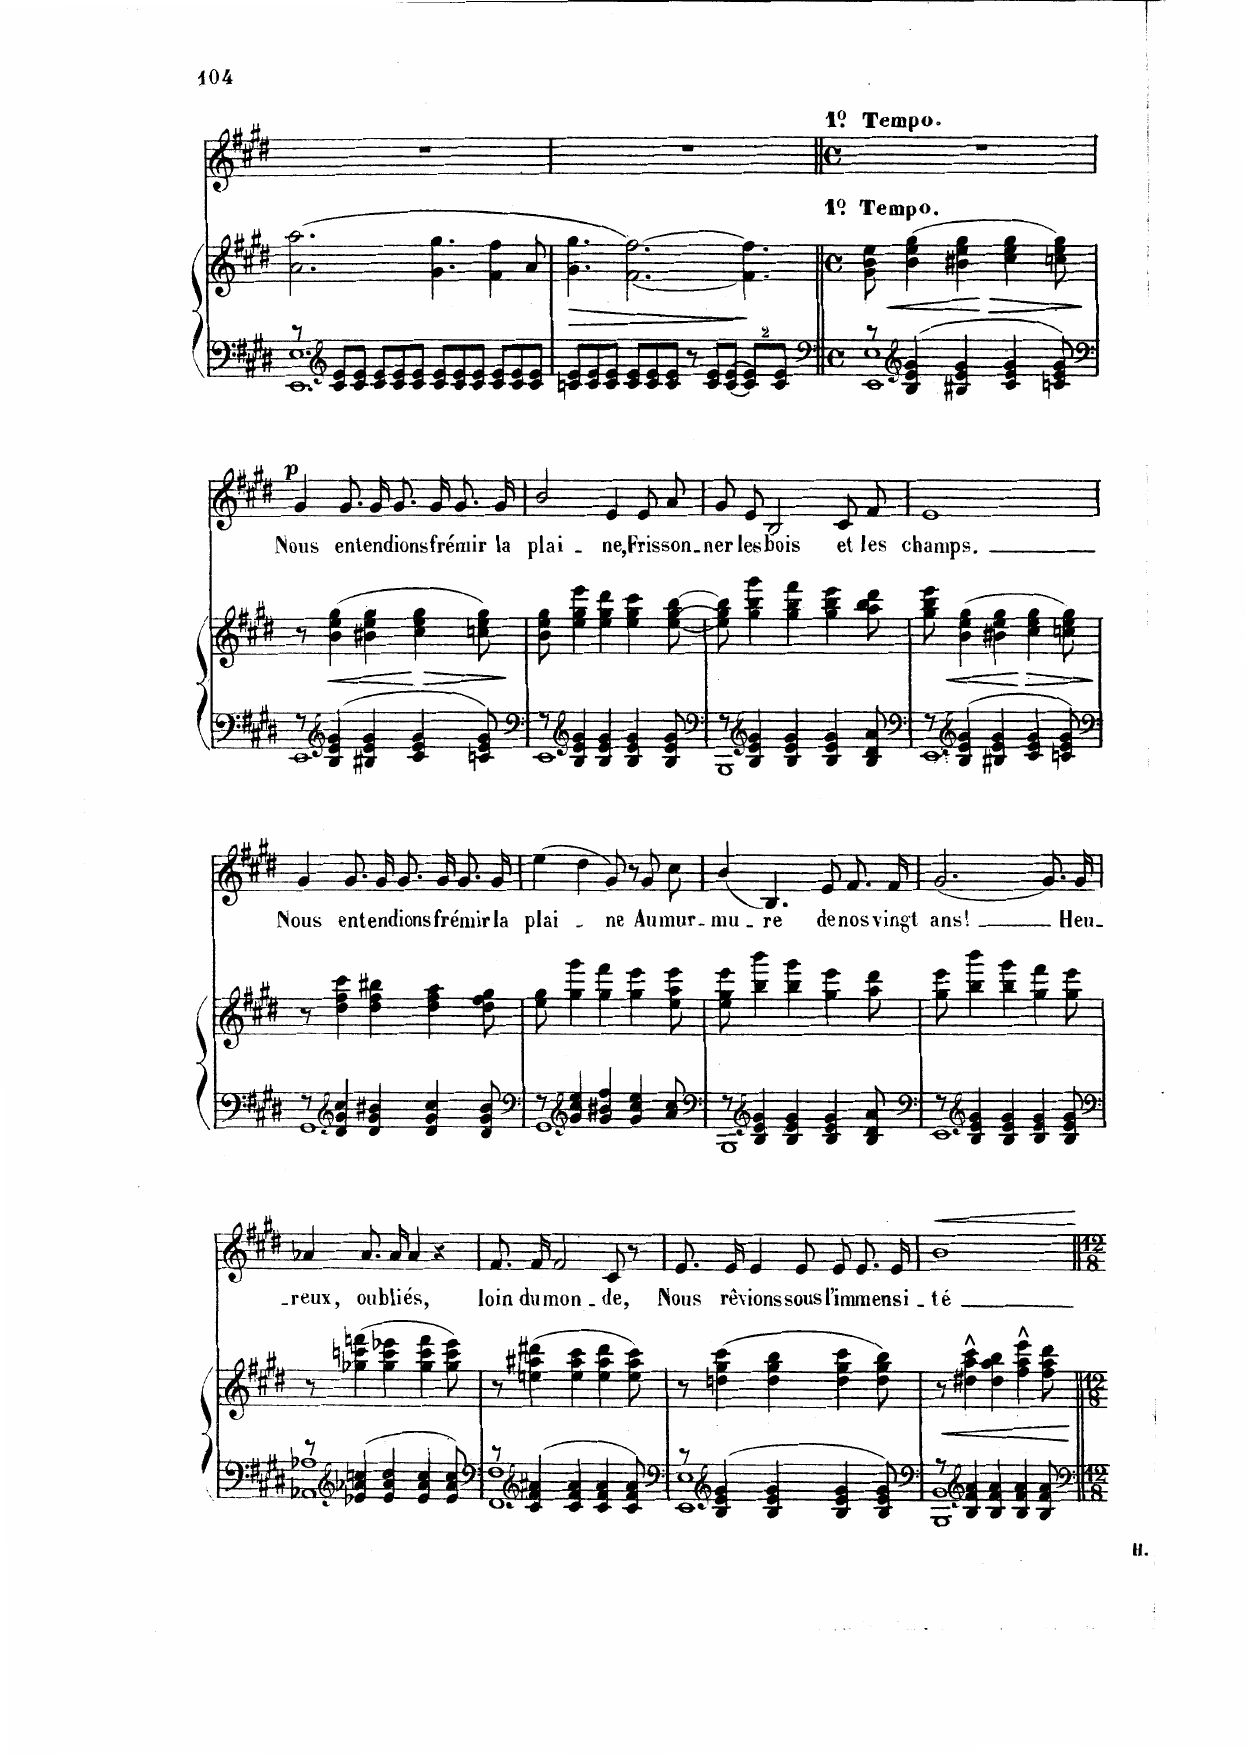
**kern	**kern	**dynam	**kern	**text	**dynam
*part2	*part2	*part2	*part1	*part1	*part1
*staff3	*staff2	*staff2/3	*staff1	*staff1	*staff1
*I"Piano	*	*	*I"Chant Voice	*	*
*I'Pno	*	*	*	*	*
*clefF4	*clefG2	*	*clefG2	*	*
*k[f#c#g#d#]	*k[f#c#g#d#]	*	*k[f#c#g#d#]	*	*
*M12/8	*M12/8	*	*M12/8	*	*
=23	=23	=23	=23	=23	=23
*^	*	*	*	*	*
8r	1.EE 1.E	(2.a\ 2.aa\	.	1.r	.	.
*clefG2	*	*	*	*	*	*
8c#/ 8e/L	.	.	.	.	.	.
8c#/ 8e/J	.	.	.	.	.	.
8c#/ 8e/L	.	.	.	.	.	.
8c#/ 8e/	.	.	.	.	.	.
8c#/ 8e/J	.	.	.	.	.	.
8c#/ 8e/L	.	4.g#\ 4.gg#\	.	.	.	.
8c#/ 8e/	.	.	.	.	.	.
8c#/ 8e/J	.	.	.	.	.	.
8c#/ 8e/L	.	4f#\ 4ff#\	.	.	.	.
8c#/ 8e/	.	.	.	.	.	.
8c#/ 8e/J	.	8a/	.	.	.	.
*v	*v	*	*	*	*	*
=24	=24	=24	=24	=24	=24
!	!	!LO:HP:b	!	!	!
8cn/ 8e/L	4.g#\ 4.gg#\	>	1.r	.	.
8c/ 8e/	.	.	.	.	.
8c/ 8e/J	.	.	.	.	.
8c/ 8e/L	[2.f#\ [2.ff#\)	.	.	.	.
8c/ 8e/	.	.	.	.	.
8c/ 8e/J	.	.	.	.	.
8r	.	.	.	.	.
8c/ 8e/L	.	.	.	.	.
[8c/ [8e/J	.	.	.	.	.
*Xbrackettup	*	*	*	*	*
16%3c/] 16%3e/]L	4.f#\] 4.ff#\]	]	.	.	.
16%3c/ 16%3e/J	.	.	.	.	.
=25||	=25||	=25||	=25||	=25||	=25||
*clefF4	*	*	*	*	*
*M4/4	*M4/4	*	*M4/4	*	*
*met(c)	*met(c)	*	*met(c)	*	*
*^	*	*	*	*	*
!	!	!	!	!LO:TX:a:B:t=1º Tempo.	!	!
!	!	!LO:TX:a:B:t=1º Tempo.	!	!	!	!
8r	1EE 1E	8g#\ 8b\ 8ee\	.	1r	.	.
*clefG2	*	*	*	*	*	*
!	!	!	!LO:HP:b	!	!	!
4B/ 4e/ 4g#/	.	(4b\ 4ee\ 4gg#\	<	.	.	.
4B#X/ 4e/ 4g#/	.	4b#X\ 4ee\ 4gg#\	.	.	.	.
!	!	!	!LO:HP:n=1:b	!	!	!
4c#/ 4e/ 4g#/	.	4cc#\ 4ee\ 4gg#\	[ >	.	.	.
8cn/ 8e/ 8g#/	.	8ccn\ 8ee\ 8gg#\)	.	.	.	.
*v	*v	*	*	*	*	*
.	.	]	.	.	.
=26	=26	=26	=26	=26	=26
*clefF4	*	*	*	*	*
*^	*	*	*	*	*
!	!	!	!	!	!	!LO:DY:a
8r	1EE	8r	.	4g#/	Nous	p
*clefG2	*	*	*	*	*	*
!	!	!	!LO:HP:b	!	!	!
4B/ 4e/ 4g#/	.	(4b\ 4ee\ 4gg#\	<	.	.	.
.	.	.	.	8.g#/L	en-	.
4B#X/ 4e/ 4g#/	.	4b#X\ 4ee\ 4gg#\	.	.	.	.
.	.	.	.	16g#/Jk	-ten-	.
.	.	.	.	8.g#/L	-dions	.
!	!	!	!LO:HP:n=1:b	!	!	!
4c#/ 4e/ 4g#/	.	4cc#\ 4ee\ 4gg#\	[ >	.	.	.
.	.	.	.	16g#/Jk	fré-	.
.	.	.	.	8.g#/L	-mir	.
8cn/ 8e/ 8g#/	.	8ccn\ 8ee\ 8gg#\)	.	.	.	.
.	.	.	.	16g#/Jk	la	.
*v	*v	*	*	*	*	*
.	.	]	.	.	.
=27	=27	=27	=27	=27	=27
*clefF4	*	*	*	*	*
*^	*	*	*	*	*
8r	1EE	8b\ 8ee\ 8gg#\	.	2b\	plai-	.
*clefG2	*	*	*	*	*	*
4B/ 4e/ 4g#/	.	4ee\ 4gg#\ 4eee\	.	.	.	.
4B/ 4e/ 4g#/	.	4ee\ 4gg#\ 4ddd#\	.	.	.	.
.	.	.	.	4e/	-ne,	.
4B/ 4e/ 4g#/	.	4ee\ 4gg#\ 4ccc#\	.	.	.	.
.	.	.	.	8e/L	Fris-	.
8B/ 8e/ 8g#/	.	[8ee\ [8gg#\ [8bb\	.	8a/J	-son-	.
=28	=28	=28	=28	=28	=28	=28
*clefF4	*	*	*	*	*	*
8r	1BBB	8ee\] 8gg#\] 8bb\]	.	8g#/L	-ner	.
*clefG2	*	*	*	*	*	*
4B/ 4e/ 4g#/	.	4gg#\ 4bb\ 4ggg#\	.	8e/J	les	.
.	.	.	.	2B/	bois	.
4B/ 4e/ 4g#/	.	4gg#\ 4bb\ 4fff#\	.	.	.	.
4B/ 4e/ 4g#/	.	4gg#\ 4bb\ 4eee\	.	.	.	.
.	.	.	.	8c#/L	et	.
8B/ 8d#/ 8a/	.	8aa\ 8bb\ 8ddd#\	.	8f#/J	les	.
=29	=29	=29	=29	=29	=29	=29
*clefF4	*	*	*	*	*	*
8r	1EE	8gg#\ 8bb\ 8eee\	.	1e	champs.	.
*clefG2	*	*	*	*	*	*
!	!	!	!LO:HP:b	!	!	!
4B/ 4e/ 4g#/	.	(4b\ 4ee\ 4gg#\	<	.	.	.
4B#X/ 4e/ 4g#/	.	4b#X\ 4ee\ 4gg#\	.	.	.	.
!	!	!	!LO:HP:n=1:b	!	!	!
4c#/ 4e/ 4g#/	.	4cc#\ 4ee\ 4gg#\	[ >	.	.	.
8cn/ 8e/ 8g#/	.	8ccn\ 8ee\ 8gg#\)	.	.	.	.
*v	*v	*	*	*	*	*
.	.	]	.	.	.
=30	=30	=30	=30	=30	=30
*clefF4	*	*	*	*	*
*^	*	*	*	*	*
8r	1GG#	8r	.	4g#/	Nous	.
*clefG2	*	*	*	*	*	*
4d#/ 4g#/ 4cc#/	.	4dd#\ 4ff#\ 4ccc#\	.	.	.	.
.	.	.	.	8.g#/L	en-	.
4d#/ 4g#/ 4b#X/	.	4dd#\ 4ff#\ 4bb#X\	.	.	.	.
.	.	.	.	16g#/Jk	-ten-	.
.	.	.	.	8.g#/L	-dions	.
4d#/ 4g#/ 4cc#/	.	4dd#\ 4ff#\ 4aa\	.	.	.	.
.	.	.	.	16g#/Jk	fré-	.
.	.	.	.	8.g#/L	-mir	.
8d#/ 8g#/ 8b#/	.	8dd#\ 8ff#\ 8gg#\	.	.	.	.
.	.	.	.	16g#/Jk	la	.
=31	=31	=31	=31	=31	=31	=31
*clefF4	*	*	*	*	*	*
8r	1GG#	8ee\ 8gg#\	.	(4ee\	plai-	.
*clefG2	*	*	*	*	*	*
4g#/ 4cc#/ 4ee/	.	4gg#\ 4ggg#\	.	.	.	.
.	.	.	.	4dd#\	.	.
4g#/ 4b#X/ 4ff#/	.	4gg#\ 4fff#\	.	.	.	.
.	.	.	.	8g#/)	-ne	.
4g#/ 4cc#/ 4ee/	.	4gg#\ 4eee\	.	8r	.	.
.	.	.	.	8g#/L	Au	.
8a/ 8cc#/	.	8ee\ 8aa\ 8eee\	.	8cc#/J	mur-	.
=32	=32	=32	=32	=32	=32	=32
*clefF4	*	*	*	*	*	*
8r	1BBB	8ee\ 8gg#\ 8eee\	.	(4b/	-mu-	.
*clefG2	*	*	*	*	*	*
4B/ 4e/ 4g#/	.	4bb\ 4bbb\	.	.	.	.
.	.	.	.	4.B/)	-re	.
4B/ 4e/ 4g#/	.	4bb\ 4ggg#\	.	.	.	.
4B/ 4e/ 4g#/	.	4gg#\ 4eee\	.	8e/	de	.
.	.	.	.	8.f#/L	nos	.
8B/ 8d#/ 8a/	.	8aa\ 8ddd#\	.	.	.	.
.	.	.	.	16f#/Jk	vingt	.
=33	=33	=33	=33	=33	=33	=33
*clefF4	*	*	*	*	*	*
8r	1EE	8gg#\ 8eee\	.	[2.g#/	-ans!	.
*clefG2	*	*	*	*	*	*
4B/ 4e/ 4g#/	.	4bb\ 4bbb\	.	.	.	.
4B/ 4e/ 4g#/	.	4bb\ 4ggg#\	.	.	.	.
4B/ 4e/ 4g#/	.	4gg#\ 4fff#\	.	.	.	.
.	.	.	.	8.g#/L]	.	.
8B/ 8e/ 8g#/	.	8gg#\ 8eee\	.	.	.	.
.	.	.	.	16g#/Jk	Heu-	.
=34	=34	=34	=34	=34	=34	=34
*clefF4	*	*	*	*	*	*
8r	1AA-X 1A-X	8r	.	4a-X/	-- reux,-	.
*clefG2	*	*	*	*	*	*
4e-X/ 4a-X/ 4ccn/	.	(4gg-X\ 4cccn\ 4fffn\	.	.	.	.
.	.	.	.	8.a-/L	-ou-	.
4e-/ 4a-/ 4cc/	.	4gg-\ 4ccc\ 4eee-X\	.	.	.	.
.	.	.	.	16a-/Jk	-bli-	.
.	.	.	.	4a-/	-és,	.
4e-/ 4a-/ 4cc/	.	4gg-\ 4ccc\ 4fff\	.	.	.	.
.	.	.	.	4r	.	.
8e-/ 8a-/ 8cc/	.	8gg-\ 8ccc\ 8eee-\)	.	.	.	.
=35	=35	=35	=35	=35	=35	=35
*clefF4	*	*	*	*	*	*
8r	1FF# 1F#	8r	.	8.f#/L	loin	.
*clefG2	*	*	*	*	*	*
4c#/ 4f#/ 4a#X/	.	(4een\ 4aa#X\ 4ddd#X\	.	.	.	.
.	.	.	.	16f#/Jk	du	.
.	.	.	.	2f#/	mon-	.
4c#/ 4f#/ 4a#/	.	4ee\ 4aa#\ 4ccc#\	.	.	.	.
4c#/ 4f#/ 4a#/	.	4ee\ 4aa#\ 4ddd#\	.	.	.	.
.	.	.	.	8c#/	-de,	.
8c#/ 8f#/ 8a#/	.	8ee\ 8aa#\ 8ccc#\)	.	8r	.	.
=36	=36	=36	=36	=36	=36	=36
*clefF4	*	*	*	*	*	*
8r	1EE 1E	8r	.	8.e/L	Nous	.
*clefG2	*	*	*	*	*	*
4B/ 4e/ 4g#/	.	(4ddn\ 4gg#\ 4ccc#\	.	.	.	.
.	.	.	.	16e/Jk	rê-	.
.	.	.	.	4e/	-vions	.
4B/ 4e/ 4g#/	.	4dd\ 4gg#\ 4bb\	.	.	.	.
.	.	.	.	8e/L	sous	.
4B/ 4e/ 4g#/	.	4dd\ 4gg#\ 4ccc#\	.	8e/J	l'im-	.
.	.	.	.	8.e/L	-men-	.
8B/ 8e/ 8g#/	.	8dd\ 8gg#\ 8bb\)	.	.	.	.
.	.	.	.	16e/Jk	-si-	.
=37	=37	=37	=37	=37	=37	=37
*clefF4	*	*	*	*	*	*
!	!	!	!LO:HP:b	!	!	!LO:HP:b
8r	1BBB 1BB	8r	<	1b	-té	<
*clefG2	*	*	*	*	*	*
4B/ 4f#/ 4a/	.	4dd#X\^^ 4aa\^^ 4ccc#\^^	.	.	.	.
4B/ 4f#/ 4a/	.	4dd#\ 4aa\ 4bb\	.	.	.	.
4B/ 4f#/ 4a/	.	4ff#\^^ 4aa\^^ 4eee\^^	.	.	.	.
8B/ 8f#/ 8a/	.	8ff#\ 8aa\ 8ddd#\	.	.	.	.
*v	*v	*	*	*	*	*
.	.	[	.	.	[
=||	=||	=||	=||	=||	=||
*-	*-	*-	*-	*-	*-
